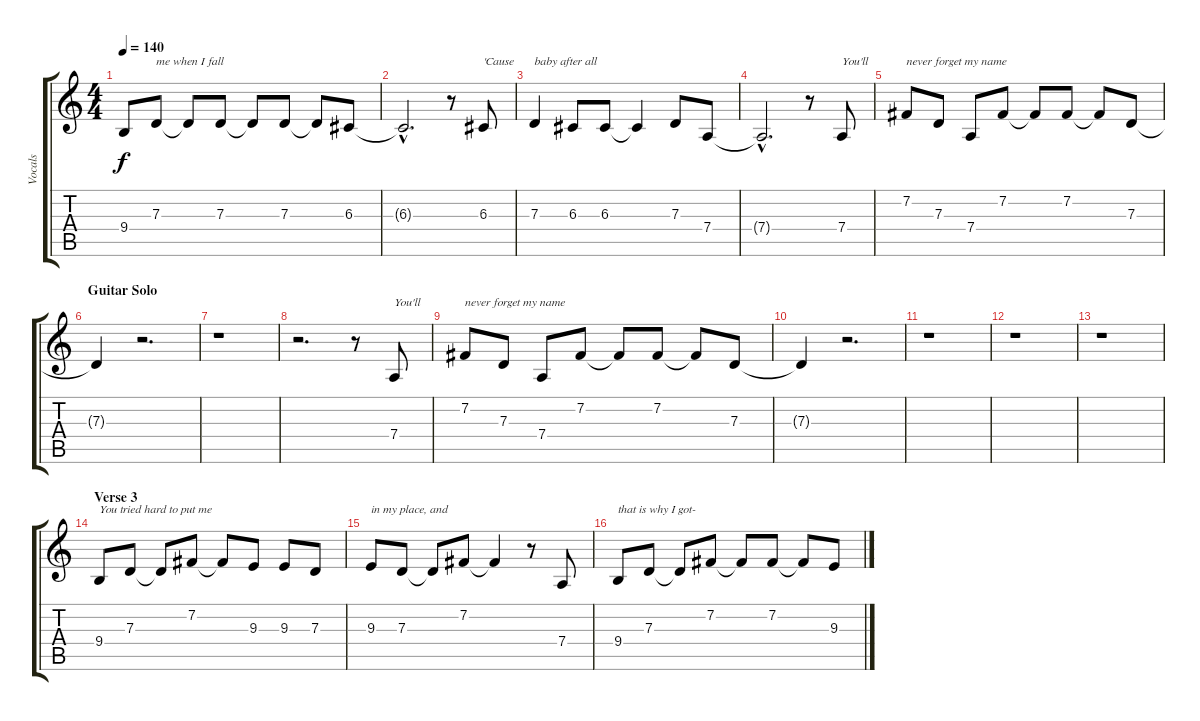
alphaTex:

\track ("Vocals" "Vocals") {instrument tenorsax}
\staff {score tabs}
\tuning (E4 B3 G3 D3 A2 E2) {hide}
\ts (4 4)
\tempo 140
\clef g2
\ks c
9.4{t}.8{dy f} 7.3.8{txt "me when I fall"} 7.3{t}.8 7.3.8 7.3{t}.8 7.3.8 7.3{t}.8 6.3.8 |
6.3{hac t}.2{d} r.8 6.3.8{txt "'Cause"} |
7.3.4{txt "baby after all"} 6.3.8 6.3.8 6.3{t}.4 7.3.8 7.4.8 |
7.4{hac t}.2{d} r.8 7.4.8{txt "You'll"} |
7.2.8{txt "never forget my name"} 7.3.8 7.4.8 7.2.8 7.2{t}.8 7.2.8 7.2{t}.8 7.3.8 |
\section ("" "Guitar Solo")
7.3{t}.4 r.2{d} |
r.1 |
r.2{d} r.8 7.4.8{txt "You'll"} |
7.2.8{txt "never forget my name"} 7.3.8 7.4.8 7.2.8 7.2{t}.8 7.2.8 7.2{t}.8 7.3.8 |
7.3{t}.4 r.2{d} |
r.1 |
r.1 |
r.1 |
\section ("" "Verse 3")
9.4.8{txt "You tried hard to put me"} 7.3.8 7.3{t}.8 7.2.8 7.2{t}.8 9.3.8 9.3.8 7.3.8 |
9.3.8{txt "in my place, and"} 7.3.8 7.3{t}.8 7.2.8 7.2{t}.4 r.8 7.4.8 |
9.4.8{txt "that is why I got-"} 7.3.8 7.3{t}.8 7.2.8 7.2{t}.8 7.2.8 7.2{t}.8 9.3.8
